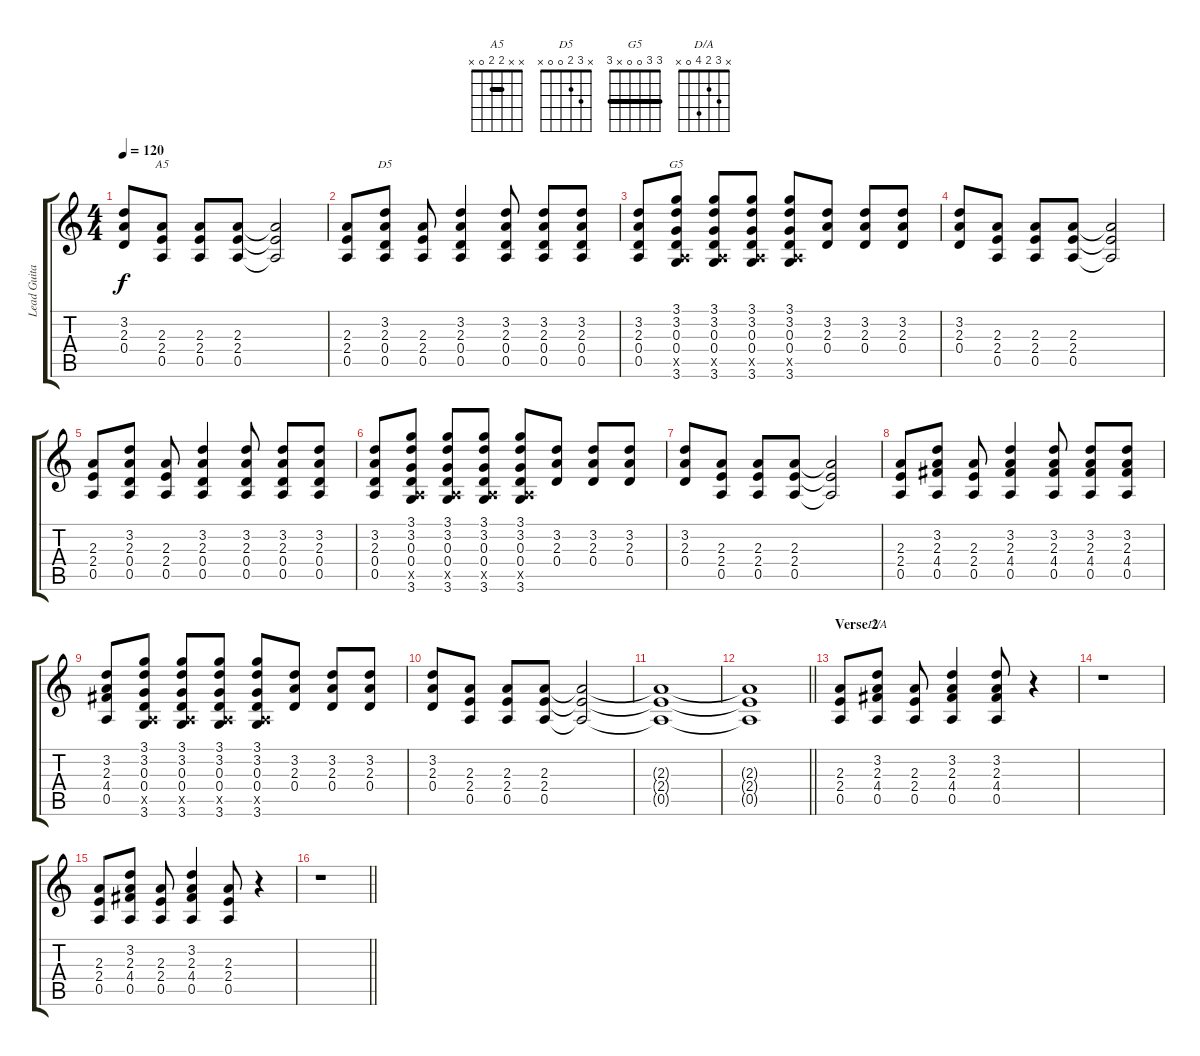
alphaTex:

\track ("Lead Guitar (Angus Young)" "Lead Guita") {instrument overdrivenguitar}
\staff {score tabs}
\tuning (E4 B3 G3 D3 A2 E2) {hide}
\chord ("A5" x x 2 2 0 x) {barre 2}
\chord ("D5" x 3 2 0 0 x)
\chord ("G5" 3 3 0 0 x 3) {barre 3}
\chord ("D/A" x 3 2 4 0 x)
\ts (4 4)
\tempo 120
\clef g2
\ks c
(3.2 2.3 0.4).8{dy f} (2.3 2.4 0.5).8{ch "A5"} (2.3 2.4 0.5).8 (2.3 2.4 0.5).8 (2.3{t} 2.4{t} 0.5{t}).2 |
(2.3 2.4 0.5).8 (3.2 2.3 0.4 0.5).8{ch "D5"} (2.3 2.4 0.5).8 (3.2 2.3 0.4 0.5).4 (3.2 2.3 0.4 0.5).8 (3.2 2.3 0.4 0.5).8 (3.2 2.3 0.4 0.5).8 |
(3.2 2.3 0.4 0.5).8 (3.1 3.2 0.3 0.4 0.5{x} 3.6).8{ch "G5"} (3.1 3.2 0.3 0.4 0.5{x} 3.6).8 (3.1 3.2 0.3 0.4 0.5{x} 3.6).8 (3.1 3.2 0.3 0.4 0.5{x} 3.6).8 (3.2 2.3 0.4).8 (3.2 2.3 0.4).8 (3.2 2.3 0.4).8 |
(3.2 2.3 0.4).8 (2.3 2.4 0.5).8 (2.3 2.4 0.5).8 (2.3 2.4 0.5).8 (2.3{t} 2.4{t} 0.5{t}).2 |
(2.3 2.4 0.5).8 (3.2 2.3 0.4 0.5).8 (2.3 2.4 0.5).8 (3.2 2.3 0.4 0.5).4 (3.2 2.3 0.4 0.5).8 (3.2 2.3 0.4 0.5).8 (3.2 2.3 0.4 0.5).8 |
(3.2 2.3 0.4 0.5).8 (3.1 3.2 0.3 0.4 0.5{x} 3.6).8 (3.1 3.2 0.3 0.4 0.5{x} 3.6).8 (3.1 3.2 0.3 0.4 0.5{x} 3.6).8 (3.1 3.2 0.3 0.4 0.5{x} 3.6).8 (3.2 2.3 0.4).8 (3.2 2.3 0.4).8 (3.2 2.3 0.4).8 |
(3.2 2.3 0.4).8 (2.3 2.4 0.5).8 (2.3 2.4 0.5).8 (2.3 2.4 0.5).8 (2.3{t} 2.4{t} 0.5{t}).2 |
(2.3 2.4 0.5).8 (3.2 2.3 4.4 0.5).8 (2.3 2.4 0.5).8 (3.2 2.3 4.4 0.5).4 (3.2 2.3 4.4 0.5).8 (3.2 2.3 4.4 0.5).8 (3.2 2.3 4.4 0.5).8 |
(3.2 2.3 4.4 0.5).8 (3.1 3.2 0.3 0.4 0.5{x} 3.6).8 (3.1 3.2 0.3 0.4 0.5{x} 3.6).8 (3.1 3.2 0.3 0.4 0.5{x} 3.6).8 (3.1 3.2 0.3 0.4 0.5{x} 3.6).8 (3.2 2.3 0.4).8 (3.2 2.3 0.4).8 (3.2 2.3 0.4).8 |
(3.2 2.3 0.4).8 (2.3 2.4 0.5).8 (2.3 2.4 0.5).8 (2.3 2.4 0.5).8 (2.3{t} 2.4{t} 0.5{t}).2 |
(2.3{t} 2.4{t} 0.5{t}).1 |
\barLineRight lightlight
(2.3{t} 2.4{t} 0.5{t}).1 |
\section ("" "Verse 2")
(2.3 2.4 0.5).8 (3.2 2.3 4.4 0.5).8{ch "D/A"} (2.3 2.4 0.5).8 (3.2 2.3 4.4 0.5).4 (3.2 2.3 4.4 0.5).8 r.4 |
r.1 |
(2.3 2.4 0.5).8 (3.2 2.3 4.4 0.5).8 (2.3 2.4 0.5).8 (3.2 2.3 4.4 0.5).4 (2.3 2.4 0.5).8 r.4 |
\barLineRight lightlight
r.1
